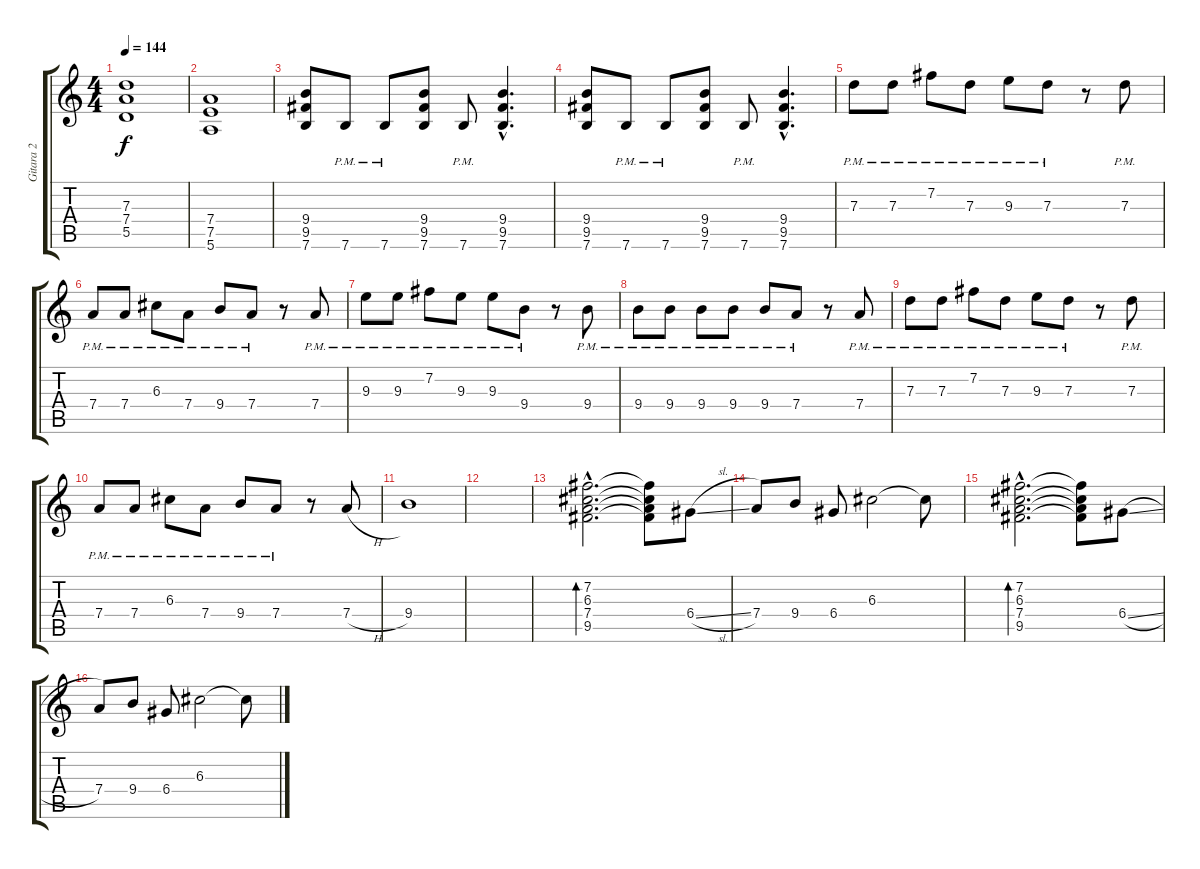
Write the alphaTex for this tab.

\track ("Gitara 2" "Gitara 2") {instrument acousticguitarsteel}
\staff {score tabs}
\tuning (E4 B3 G3 D3 A2 E2) {hide}
\ts (4 4)
\tempo 144
\clef g2
\ks c
(7.3 7.4 5.5).1{dy f} |
(7.4 7.5 5.6).1 |
(9.4 9.5 7.6).8 7.6{pm}.8 7.6{pm}.8 (9.4 9.5 7.6).8 7.6{pm}.8 (9.4{hac} 9.5{hac} 7.6{hac}).4{d} |
(9.4 9.5 7.6).8 7.6{pm}.8 7.6{pm}.8 (9.4 9.5 7.6).8 7.6{pm}.8 (9.4{hac} 9.5{hac} 7.6{hac}).4{d} |
7.3{pm}.8{volume 11 balance 3 instrument overdrivenguitar} 7.3{pm}.8 7.2{pm}.8 7.3{pm}.8 9.3{pm}.8 7.3{pm}.8 r.8 7.3{pm}.8 |
7.4{pm}.8 7.4{pm}.8 6.3{pm}.8 7.4{pm}.8 9.4{pm}.8 7.4{pm}.8 r.8 7.4{pm}.8 |
9.3{pm}.8 9.3{pm}.8 7.2{pm}.8 9.3{pm}.8 9.3{pm}.8 9.4{pm}.8 r.8 9.4{pm}.8 |
9.4{pm}.8 9.4{pm}.8 9.4{pm}.8 9.4{pm}.8 9.4{pm}.8 7.4{pm}.8 r.8 7.4{pm}.8 |
7.3{pm}.8 7.3{pm}.8 7.2{pm}.8 7.3{pm}.8 9.3{pm}.8 7.3{pm}.8 r.8 7.3{pm}.8 |
7.4{pm}.8 7.4{pm}.8 6.3{pm}.8 7.4{pm}.8 9.4{pm}.8 7.4{pm}.8 r.8 7.4{h}.8 |
9.4.1{volume 4} |
|
(7.2{hac} 6.3{hac} 7.4{hac} 9.5{hac}).2{d bd 120 volume 11 instrument acousticguitarsteel} (7.2{t} 6.3{t} 7.4{t} 9.5{t}).8 6.4{sl}.8 |
7.4.8 9.4.8 6.4.8 6.3.2 6.3{t}.8 |
(7.2{hac} 6.3{hac} 7.4{hac} 9.5{hac}).2{d bd 120} (7.2{t} 6.3{t} 7.4{t} 9.5{t}).8 6.4{sl}.8 |
7.4.8 9.4.8 6.4.8 6.3.2 6.3{t}.8
